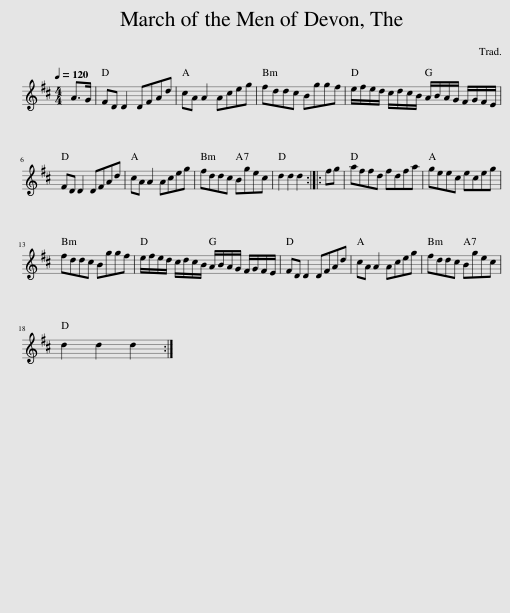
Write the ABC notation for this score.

X:1
L:1/8
Q:1/4=120
M:4/4
I:linebreak $
K:D
V:1 treble
V:1
 A>G | FD D2 DFAd | cA A2 Aceg | fddc Bggf | e/f/e/d/ c/d/c/B/ A/B/A/G/ F/G/F/E/ |$ %5
 FD D2 DFAd | cA A2 Aceg | fddc Bgec | d2 d2 d2 :: fg | %10
 affd fdfa | geec eceg |$ fddc Bggf | e/f/e/d/ c/d/c/B/ A/B/A/G/ F/G/F/E/ | FD D2 DFAd | %15
 cA A2 Aceg | fddc Bgec |$ d2 d2 d2 :| %18
